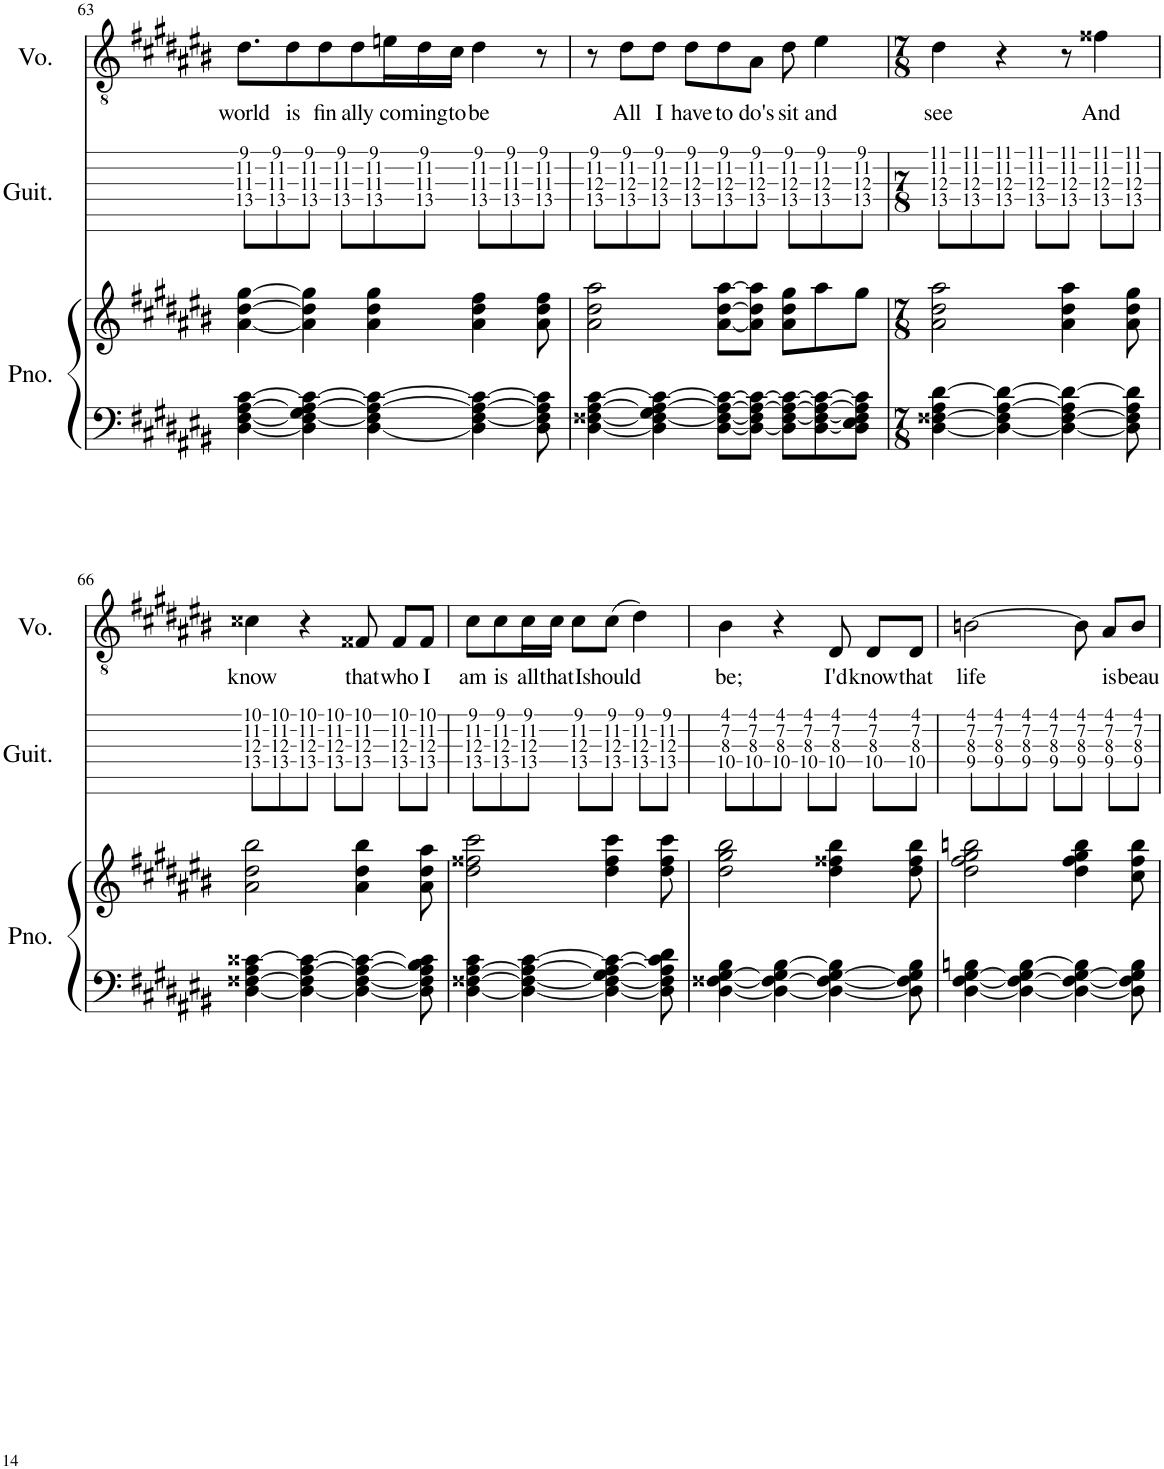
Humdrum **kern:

**kern	**kern	**kern	**kern	**text
*part3	*part3	*part2	*part1	*part1
*staff4	*staff3	*staff2	*staff1	*staff1
*I"Piano	*	*I"Acoustic Guitar	*I"Voice	*
*I'Pno.	*	*I'Guit.	*I'Vo.	*
!!LO:PB:g=z
*clefF4	*clefG2	*	*clefGv2	*
*k[f#c#g#d#a#e#b#]	*k[f#c#g#d#a#e#b#]	*k[f#c#g#d#a#e#b#]	*k[f#c#g#d#a#e#b#]	*
*M9/8	*M9/8	*M9/8	*M9/8	*
=63	=63	=63	=63	=63
!	!	!	!	!LO:LY:b
[4D#\ [4F#\ [4A#\ [4c#\	[4a#\ [4dd#\ [4gg#\	8d#\ 8f#\ 8a#\ 8cc#\L	8.d#\L	world
.	.	8d#\ 8f#\ 8a#\ 8cc#\	.	.
!	!	!	!	!LO:LY:b
.	.	.	8d#\	is
4D#\] 4F#\_ 4G#\ 4A#\_ 4c#\_	4a#\] 4dd#\] 4gg#\]	8d#\ 8f#\ 8a#\ 8cc#\J	.	.
!	!	!	!	!LO:LY:b
.	.	.	8d#\	fin
.	.	8d#\ 8f#\ 8a#\ 8cc#\L	.	.
!	!	!	!	!LO:LY:b
.	.	.	8d#\	ally
[4D#\ 4F#\] 4A#\_ 4c#\_	4a#\ 4dd#\ 4gg#\	8d#\ 8f#\ 8a#\ 8cc#\	.	.
!	!	!	!	!LO:LY:b
.	.	.	16en\L	co
!	!	!	!	!LO:LY:b
.	.	8d#\ 8f#\ 8a#\ 8cc#\J	16d#\	ming
!	!	!	!	!LO:LY:b
.	.	.	16c#\JJ	to
!	!	!	!	!LO:LY:b
4D#\] [4F#\ 4A#\_ 4c#\_	4a#\ 4dd#\ 4ff#\	8d#\ 8f#\ 8a#\ 8cc#\L	4d#\	be
.	.	8d#\ 8f#\ 8a#\ 8cc#\	.	.
8D#\ 8F#\] 8A#\] 8c#\]	8a#\ 8dd#\ 8ff#\	8d#\ 8f#\ 8a#\ 8cc#\J	8r	.
=64	=64	=64	=64	=64
[4D#\ [4F##X\ [4A#\ [4c#\	2a#\ 2dd#\ 2aa#\	8d#\ 8f##X\ 8a#\ 8cc#\L	8r	.
!	!	!	!	!LO:LY:b
.	.	8d#\ 8f##\ 8a#\ 8cc#\	8d#\L	All
!	!	!	!	!LO:LY:b
4D#\] 4F##\_ 4G#\ 4A#\_ 4c#\_	.	8d#\ 8f##\ 8a#\ 8cc#\J	8d#\J	I
!	!	!	!	!LO:LY:b
.	.	8d#\ 8f##\ 8a#\ 8cc#\L	8d#\L	have
!	!	!	!	!LO:LY:b
[8D#\ 8F##\_ 8A#\_ 8c#\_L	[8a#\ [8dd#\ [8aa#\L	8d#\ 8f##\ 8a#\ 8cc#\	8d#\	to
!	!	!	!	!LO:LY:b
8D#\_ 8F##\] 8A#\_ 8c#\_J	8a#\] 8dd#\] 8aa#\]J	8d#\ 8f##\ 8a#\ 8cc#\J	8A#\J	do's
!	!	!	!	!LO:LY:b
8D#\] [8F##\ 8A#\_ 8c#\_L	8a#\ 8dd#\ 8gg#\L	8d#\ 8f##\ 8a#\ 8cc#\L	8d#\	sit
!	!	!	!	!LO:LY:b
[8D#\ 8F##\_ 8A#\_ 8c#\_	8aa#\	8d#\ 8f##\ 8a#\ 8cc#\	4e#\	and
8D#\] 8E#\ 8F##\] 8A#\] 8c#\]J	8gg#\J	8d#\ 8f##\ 8a#\ 8cc#\J	.	.
=65	=65	=65	=65	=65
*M7/8	*M7/8	*M7/8	*M7/8	*
!	!	!	!	!LO:LY:b
[4D#\ [4F##X\ 4A#\ [4d#\	2a#\ 2dd#\ 2aa#\	8d#\ 8f##X\ 8a#\ 8dd#\L	4d#\	see
.	.	8d#\ 8f##\ 8a#\ 8dd#\	.	.
4D#\_ 4F##\] [4A#\ 4d#\_	.	8d#\ 8f##\ 8a#\ 8dd#\J	4r	.
.	.	8d#\ 8f##\ 8a#\ 8dd#\L	.	.
4D#\_ [4F##\ 4A#\] 4d#\_	4a#\ 4dd#\ 4aa#\	8d#\ 8f##\ 8a#\ 8dd#\J	8r	.
!	!	!	!	!LO:LY:b
.	.	8d#\ 8f##\ 8a#\ 8dd#\L	4f##X\	And
8D#\] 8F##\] 8A#\ 8d#\]	8a#\ 8dd#\ 8gg#\	8d#\ 8f##\ 8a#\ 8dd#\J	.	.
!!LO:LB:g=z
=66	=66	=66	=66	=66
!	!	!	!	!LO:LY:b
[4D#\ [4F##X\ 4A#\ [4c##X\	2a#\ 2dd#\ 2bb#\	8d#\ 8f##X\ 8a#\ 8cc##X\L	4c##X\	know
.	.	8d#\ 8f##\ 8a#\ 8cc##\	.	.
4D#\_ 4F##\] [4A#\ 4c##\_	.	8d#\ 8f##\ 8a#\ 8cc##\J	4r	.
.	.	8d#\ 8f##\ 8a#\ 8cc##\L	.	.
!	!	!	!	!LO:LY:b
4D#\_ [4F##\ 4A#\_ 4c##\_	4a#\ 4dd#\ 4bb#\	8d#\ 8f##\ 8a#\ 8cc##\J	8F##X/	that
!	!	!	!	!LO:LY:b
.	.	8d#\ 8f##\ 8a#\ 8cc##\L	8F##/L	who
!	!	!	!	!LO:LY:b
8D#\] 8F##\] 8A#\] 8B#\ 8c##\]	8a#\ 8dd#\ 8aa#\	8d#\ 8f##\ 8a#\ 8cc##\J	8F##/J	I
=67	=67	=67	=67	=67
!	!	!	!	!LO:LY:b
[4D#\ [4F##X\ [4A#\ 4c#\	2dd#\ 2ff##X\ 2ccc#\	8d#\ 8f##X\ 8a#\ 8cc#\L	8c#\L	am
!	!	!	!	!LO:LY:b
.	.	8d#\ 8f##\ 8a#\ 8cc#\	8c#\	is
!	!	!	!	!LO:LY:b
4D#\_ 4F##\_ 4A#\_ [4c#\	.	8d#\ 8f##\ 8a#\ 8cc#\J	16c#\L	all
!	!	!	!	!LO:LY:b
.	.	.	16c#\JJ	that
!	!	!	!	!LO:LY:b
.	.	8d#\ 8f##\ 8a#\ 8cc#\L	8c#\L	I
!	!	!	!	!LO:LY:b
4D#\_ 4F##\_ 4G#\ 4A#\_ 4c#\_	4dd#\ 4ff##\ 4ccc#\	8d#\ 8f##\ 8a#\ 8cc#\J	(8c#\J	should
.	.	8d#\ 8f##\ 8a#\ 8cc#\L	4d#\)	.
8D#\] 8F##\] 8A#\] 8c#\] 8d#\	8dd#\ 8ff##\ 8ccc#\	8d#\ 8f##\ 8a#\ 8cc#\J	.	.
=68	=68	=68	=68	=68
!	!	!	!	!LO:LY:b
[4D#\ [4F##X\ [4G#\ 4B#\	2dd#\ 2gg#\ 2bb#\	8B#\ 8d#\ 8f#\ 8g#\L	4B#\	be;
.	.	8B#\ 8d#\ 8f#\ 8g#\	.	.
4D#\_ 4F##\_ 4G#\] [4B#\	.	8B#\ 8d#\ 8f#\ 8g#\J	4r	.
.	.	8B#\ 8d#\ 8f#\ 8g#\L	.	.
!	!	!	!	!LO:LY:b
4D#\_ 4F##\_ [4G#\ 4B#\]	4dd#\ 4ff##X\ 4bb#\	8B#\ 8d#\ 8f#\ 8g#\J	8D#/	I'd
!	!	!	!	!LO:LY:b
.	.	8B#\ 8d#\ 8f#\ 8g#\L	8D#/L	know
!	!	!	!	!LO:LY:b
8D#\] 8F##\] 8G#\] 8B#\	8dd#\ 8ff##\ 8bb#\	8B#\ 8d#\ 8f#\ 8g#\J	8D#/J	that
=69	=69	=69	=69	=69
!	!	!	!	!LO:LY:b
[4D#\ [4F#\ [4G#\ 4Bn\	2dd#\ 2ff#\ 2gg#\ 2bbn\	8Bn\ 8d#\ 8f#\ 8g#\L	[2Bn\	life
.	.	8B\ 8d#\ 8f#\ 8g#\	.	.
4D#\_ 4F#\_ 4G#\] [4B\	.	8B\ 8d#\ 8f#\ 8g#\J	.	.
.	.	8B\ 8d#\ 8f#\ 8g#\L	.	.
4D#\_ 4F#\_ [4G#\ 4B\]	4dd#\ 4ff#\ 4gg#\ 4bb\	8B\ 8d#\ 8f#\ 8g#\J	8B\]	.
!	!	!	!	!LO:LY:b
.	.	8B\ 8d#\ 8f#\ 8g#\L	8A#/L	is
!	!	!	!	!LO:LY:b
8D#\] 8F#\] 8G#\] 8B\	8cc#\ 8ff#\ 8bb\	8B\ 8d#\ 8f#\ 8g#\J	8B/J	beau
=	=	=	=	=
*-	*-	*-	*-	*-
